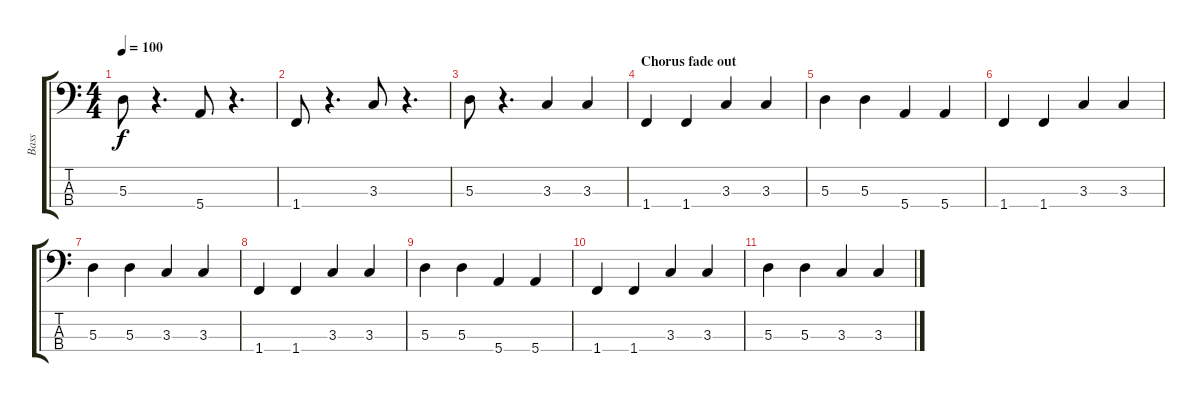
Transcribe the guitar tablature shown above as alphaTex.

\track ("Bass" "Bass") {instrument electricbasspick}
\staff {score tabs}
\tuning (G2 D2 A1 E1) {hide}
\ts (4 4)
\tempo 100
\clef f4
\ks c
5.3.8{dy f} r.4{d} 5.4.8 r.4{d} |
1.4.8 r.4{d} 3.3.8 r.4{d} |
5.3.8 r.4{d} 3.3.4 3.3.4 |
\section ("" "Chorus fade out")
1.4.4 1.4.4 3.3.4 3.3.4 |
5.3.4 5.3.4 5.4.4 5.4.4 |
1.4.4 1.4.4 3.3.4 3.3.4 |
5.3.4 5.3.4 3.3.4 3.3.4 |
1.4.4 1.4.4 3.3.4 3.3.4 |
5.3.4 5.3.4 5.4.4 5.4.4 |
1.4.4 1.4.4 3.3.4 3.3.4 |
5.3.4 5.3.4 3.3.4 3.3.4
